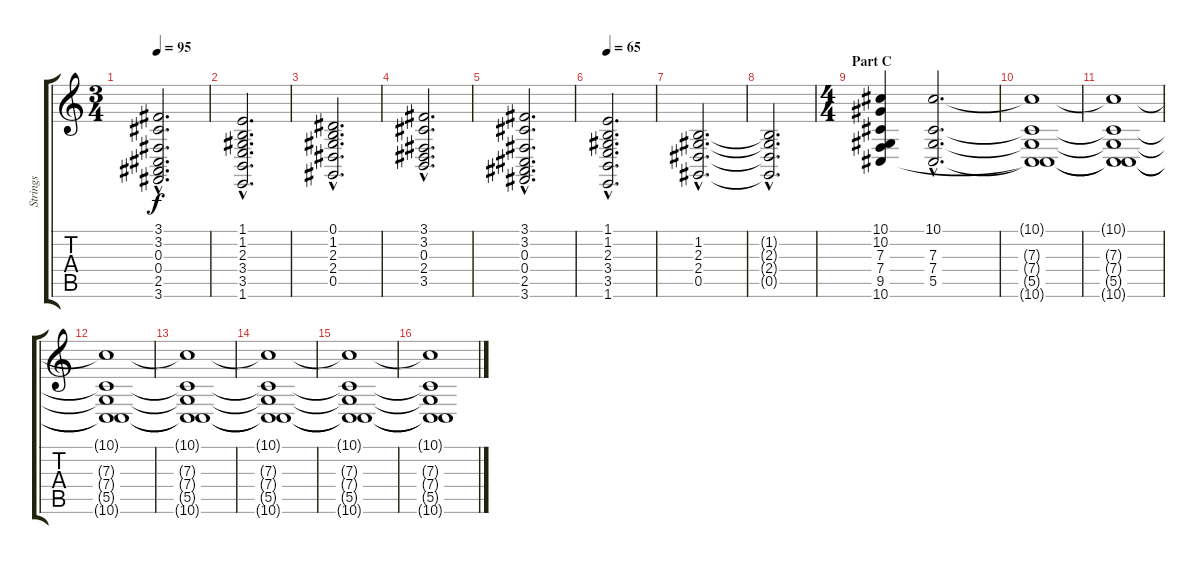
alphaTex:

\track ("Strings" "Strings") {instrument stringensemble1}
\staff {score tabs}
\tuning (Eb4 Bb3 Gb3 Db3 Ab2 Eb2) {hide}
\ts (3 4)
\tempo 95
\clef g2
\ks c
(3.1{hac} 3.2{hac} 0.3{hac} 0.4{hac} 2.5{hac} 3.6{hac}).2{d dy f} |
(1.1{hac} 1.2{hac} 2.3{hac} 3.4{hac} 3.5{hac} 1.6{hac}).2{d} |
(0.1{hac} 1.2{hac} 2.3{hac} 2.4{hac} 0.5{hac}).2{d} |
(3.1{hac} 3.2{hac} 0.3{hac} 2.4{hac} 3.5{hac}).2{d} |
(3.1{hac} 3.2{hac} 0.3{hac} 0.4{hac} 2.5{hac} 3.6{hac}).2{d} |
\tempo 65
(1.1{hac} 1.2{hac} 2.3{hac} 3.4{hac} 3.5{hac} 1.6{hac}).2{d} |
(1.2{hac} 2.3{hac} 2.4{hac} 0.5{hac}).2{d} |
(1.2{hac t} 2.3{hac t} 2.4{hac t} 0.5{hac t}).2{d} |
\ts (4 4)
\section ("" "Part C")
(10.1 10.2 7.3 7.4 9.5 10.6).4 (10.1{hac} 7.3{hac} 7.4{hac} 5.5{hac}).2{d} |
(10.1{t} 7.3{t} 7.4{t} 5.5{t} 10.6{t}).1 |
(10.1{t} 7.3{t} 7.4{t} 5.5{t} 10.6{t}).1 |
(10.1{t} 7.3{t} 7.4{t} 5.5{t} 10.6{t}).1 |
(10.1{t} 7.3{t} 7.4{t} 5.5{t} 10.6{t}).1 |
(10.1{t} 7.3{t} 7.4{t} 5.5{t} 10.6{t}).1 |
(10.1{t} 7.3{t} 7.4{t} 5.5{t} 10.6{t}).1 |
(10.1{t} 7.3{t} 7.4{t} 5.5{t} 10.6{t}).1
